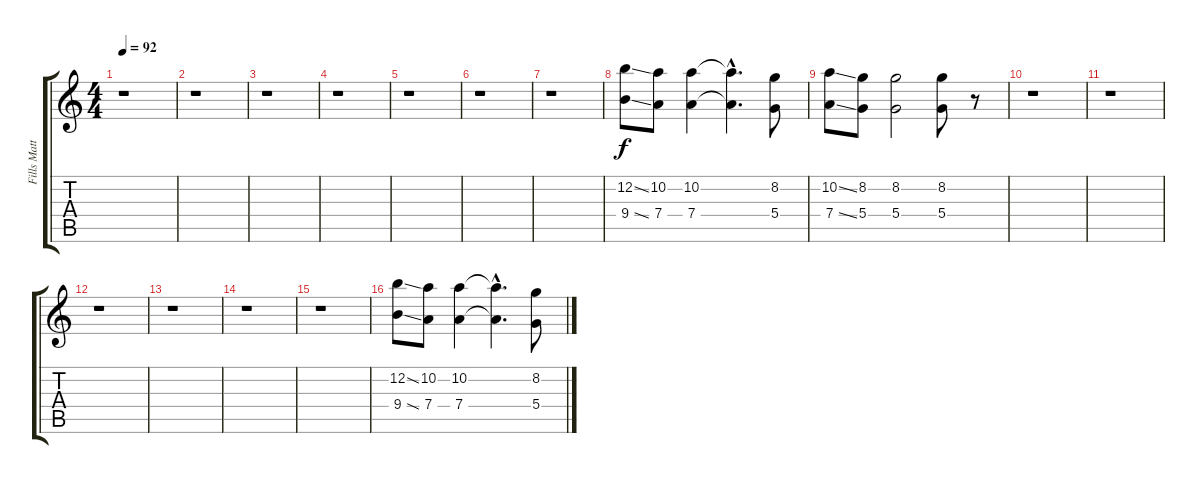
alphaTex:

\track ("Fills Matthew" "Fills Matt") {instrument distortionguitar}
\staff {score tabs}
\tuning (E4 B3 G3 D3 A2 E2) {hide}
\ts (4 4)
\tempo 92
\clef g2
\ks c
r.1{dy f} |
r.1 |
r.1 |
r.1 |
r.1 |
r.1 |
r.1 |
(12.2{ss} 9.4{ss}).8 (10.2 7.4).8 (10.2 7.4).4 (10.2{hac t} 7.4{hac t}).4{d} (8.2 5.4).8 |
(10.2{ss} 7.4{ss}).8 (8.2 5.4).8 (8.2 5.4).2 (8.2 5.4).8 r.8 |
r.1 |
r.1 |
r.1 |
r.1 |
r.1 |
r.1 |
(12.2{ss} 9.4{ss}).8 (10.2 7.4).8 (10.2 7.4).4 (10.2{hac t} 7.4{hac t}).4{d} (8.2 5.4).8
